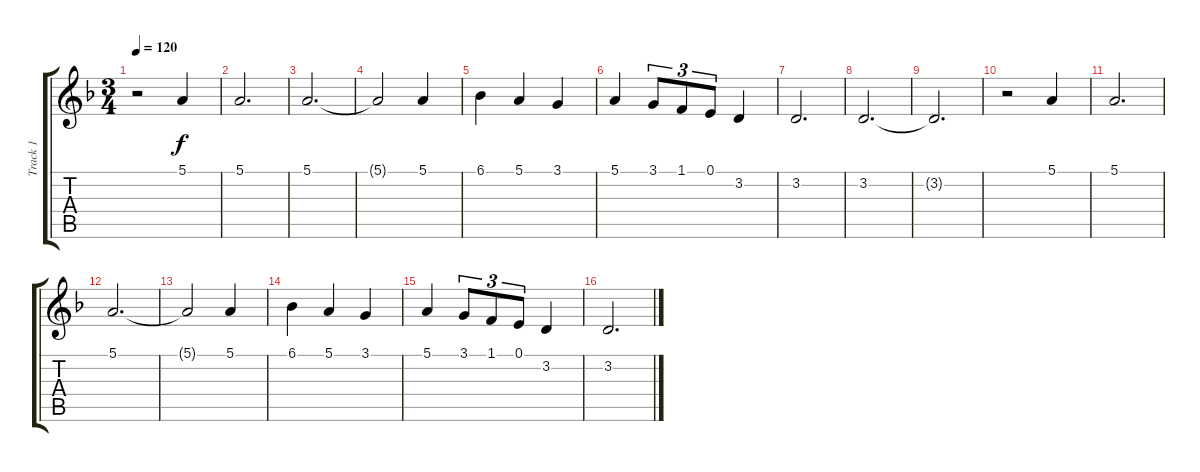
\track ("Track 1" "Track 1") {instrument cello}
\staff {score tabs}
\tuning (E4 B3 G3 D3 A2 E2) {hide}
\ts (3 4)
\tempo 120
\clef g2
\ks dminor
r.2{dy f} 5.1.4 |
5.1.2{d} |
5.1.2{d} |
5.1{t}.2 5.1.4 |
6.1.4 5.1.4 3.1.4 |
5.1.4 3.1.8{tu (3 2)} 1.1.8{tu (3 2)} 0.1.8{tu (3 2)} 3.2.4 |
3.2.2{d} |
3.2.2{d} |
3.2{t}.2{d} |
r.2 5.1.4 |
5.1.2{d} |
5.1.2{d} |
5.1{t}.2 5.1.4 |
6.1.4 5.1.4 3.1.4 |
5.1.4 3.1.8{tu (3 2)} 1.1.8{tu (3 2)} 0.1.8{tu (3 2)} 3.2.4 |
3.2.2{d}
